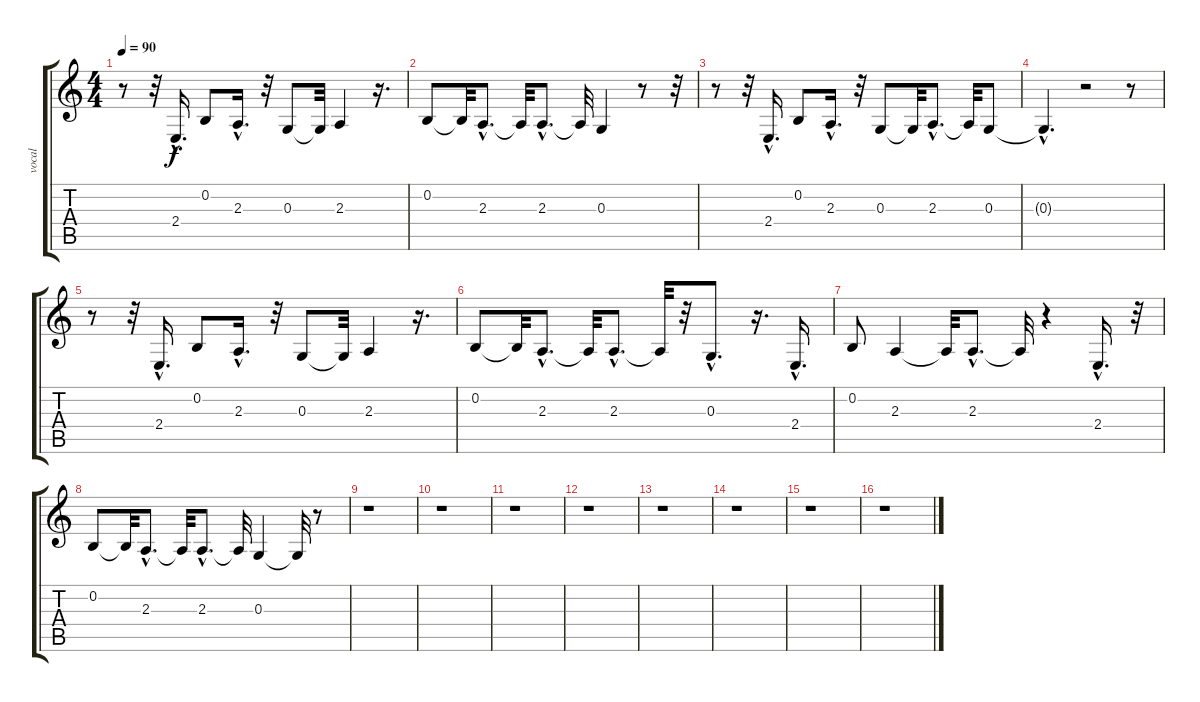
\track ("vocal" "vocal") {instrument lead6voice}
\staff {score tabs}
\tuning (E4 B3 G3 D3 A2 E2) {hide}
\ts (4 4)
\tempo 90
\clef g2
\ks c
r.8{dy f} r.32 2.4{hac}.16{d} 0.2.8 2.3{hac}.16{d} r.32 0.3.8 0.3{t}.32 2.3.4 r.16{d} |
0.2.8 0.2{t}.32 2.3{hac}.8{d} 2.3{t}.32 2.3{hac}.8{d} 2.3{t}.32 0.3.4 r.8 r.32 |
r.8 r.32 2.4{hac}.16{d} 0.2.8 2.3{hac}.16{d} r.32 0.3.8 0.3{t}.32 2.3{hac}.8{d} 2.3{t}.32 0.3.8 |
0.3{hac t}.4{d} r.2 r.8 |
r.8 r.32 2.4{hac}.16{d} 0.2.8 2.3{hac}.16{d} r.32 0.3.8 0.3{t}.32 2.3.4 r.16{d} |
0.2.8 0.2{t}.32 2.3{hac}.8{d} 2.3{t}.32 2.3{hac}.8{d} 2.3{t}.32 r.32 0.3{hac}.8{d} r.16{d} 2.4{hac}.16{d} |
0.2.8 2.3.4 2.3{t}.32 2.3{hac}.8{d} 2.3{t}.32 r.4 2.4{hac}.16{d} r.32 |
0.2.8 0.2{t}.32 2.3{hac}.8{d} 2.3{t}.32 2.3{hac}.8{d} 2.3{t}.32 0.3.4 0.3{t}.32 r.8 |
r.1 |
r.1 |
r.1 |
r.1 |
r.1 |
r.1 |
r.1 |
r.1
